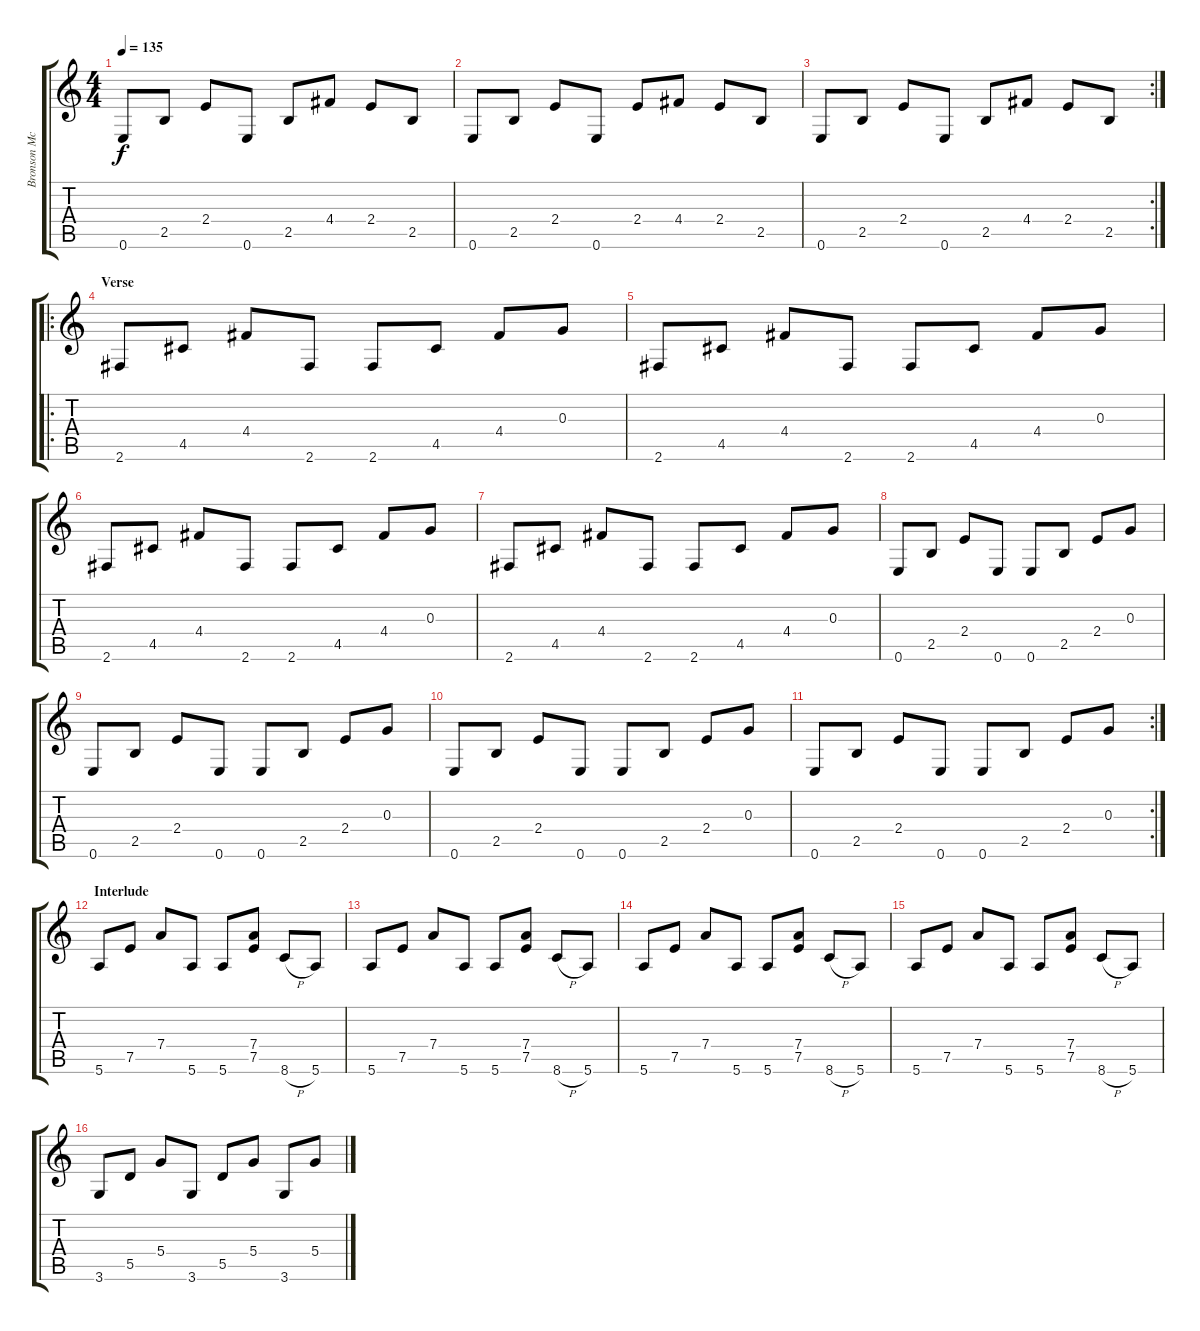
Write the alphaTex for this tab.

\track ("Bronson McDowall (Guitar)" "Bronson Mc") {instrument distortionguitar}
\staff {score tabs}
\tuning (E4 B3 G3 D3 A2 E2) {hide}
\ts (4 4)
\tempo 135
\clef g2
\ks c
0.6.8{dy f} 2.5.8 2.4.8 0.6.8 2.5.8 4.4.8 2.4.8 2.5.8 |
0.6.8 2.5.8 2.4.8 0.6.8 2.4.8 4.4.8 2.4.8 2.5.8 |
\rc 2
0.6.8 2.5.8 2.4.8 0.6.8 2.5.8 4.4.8 2.4.8 2.5.8 |
\ro
\section ("" "Verse")
2.6.8 4.5.8 4.4.8 2.6.8 2.6.8 4.5.8 4.4.8 0.3.8 |
2.6.8 4.5.8 4.4.8 2.6.8 2.6.8 4.5.8 4.4.8 0.3.8 |
2.6.8 4.5.8 4.4.8 2.6.8 2.6.8 4.5.8 4.4.8 0.3.8 |
2.6.8 4.5.8 4.4.8 2.6.8 2.6.8 4.5.8 4.4.8 0.3.8 |
0.6.8 2.5.8 2.4.8 0.6.8 0.6.8 2.5.8 2.4.8 0.3.8 |
0.6.8 2.5.8 2.4.8 0.6.8 0.6.8 2.5.8 2.4.8 0.3.8 |
0.6.8 2.5.8 2.4.8 0.6.8 0.6.8 2.5.8 2.4.8 0.3.8 |
\rc 2
0.6.8 2.5.8 2.4.8 0.6.8 0.6.8 2.5.8 2.4.8 0.3.8 |
\section ("" "Interlude")
5.6.8 7.5.8 7.4.8 5.6.8 5.6.8 (7.4 7.5).8 8.6{h}.8 5.6.8 |
5.6.8 7.5.8 7.4.8 5.6.8 5.6.8 (7.4 7.5).8 8.6{h}.8 5.6.8 |
5.6.8 7.5.8 7.4.8 5.6.8 5.6.8 (7.4 7.5).8 8.6{h}.8 5.6.8 |
5.6.8 7.5.8 7.4.8 5.6.8 5.6.8 (7.4 7.5).8 8.6{h}.8 5.6.8 |
3.6.8 5.5.8 5.4.8 3.6.8 5.5.8 5.4.8 3.6.8 5.4.8
